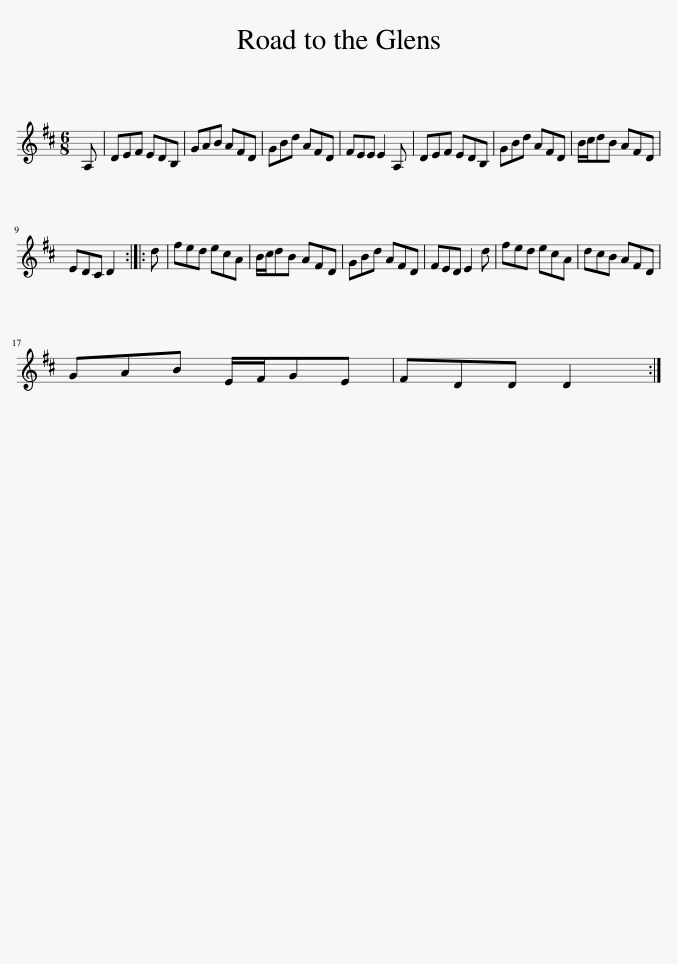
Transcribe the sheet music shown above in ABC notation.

X:1
L:1/8
M:6/8
I:linebreak $
K:D
V:1 treble
V:1
 A, | DEF EDB, | GAB AFD | GBd AFD | FEE E2 A, | %5
 DEF EDB, | GBd AFD | B/c/dB AFD |$ EDC D2 :: d | %10
 fed ecA | B/c/dB AFD | GBd AFD | FED E2 d | fed ecA | %15
 dcB AFD |$ GAB E/F/GE | FDD D2 :| %18
